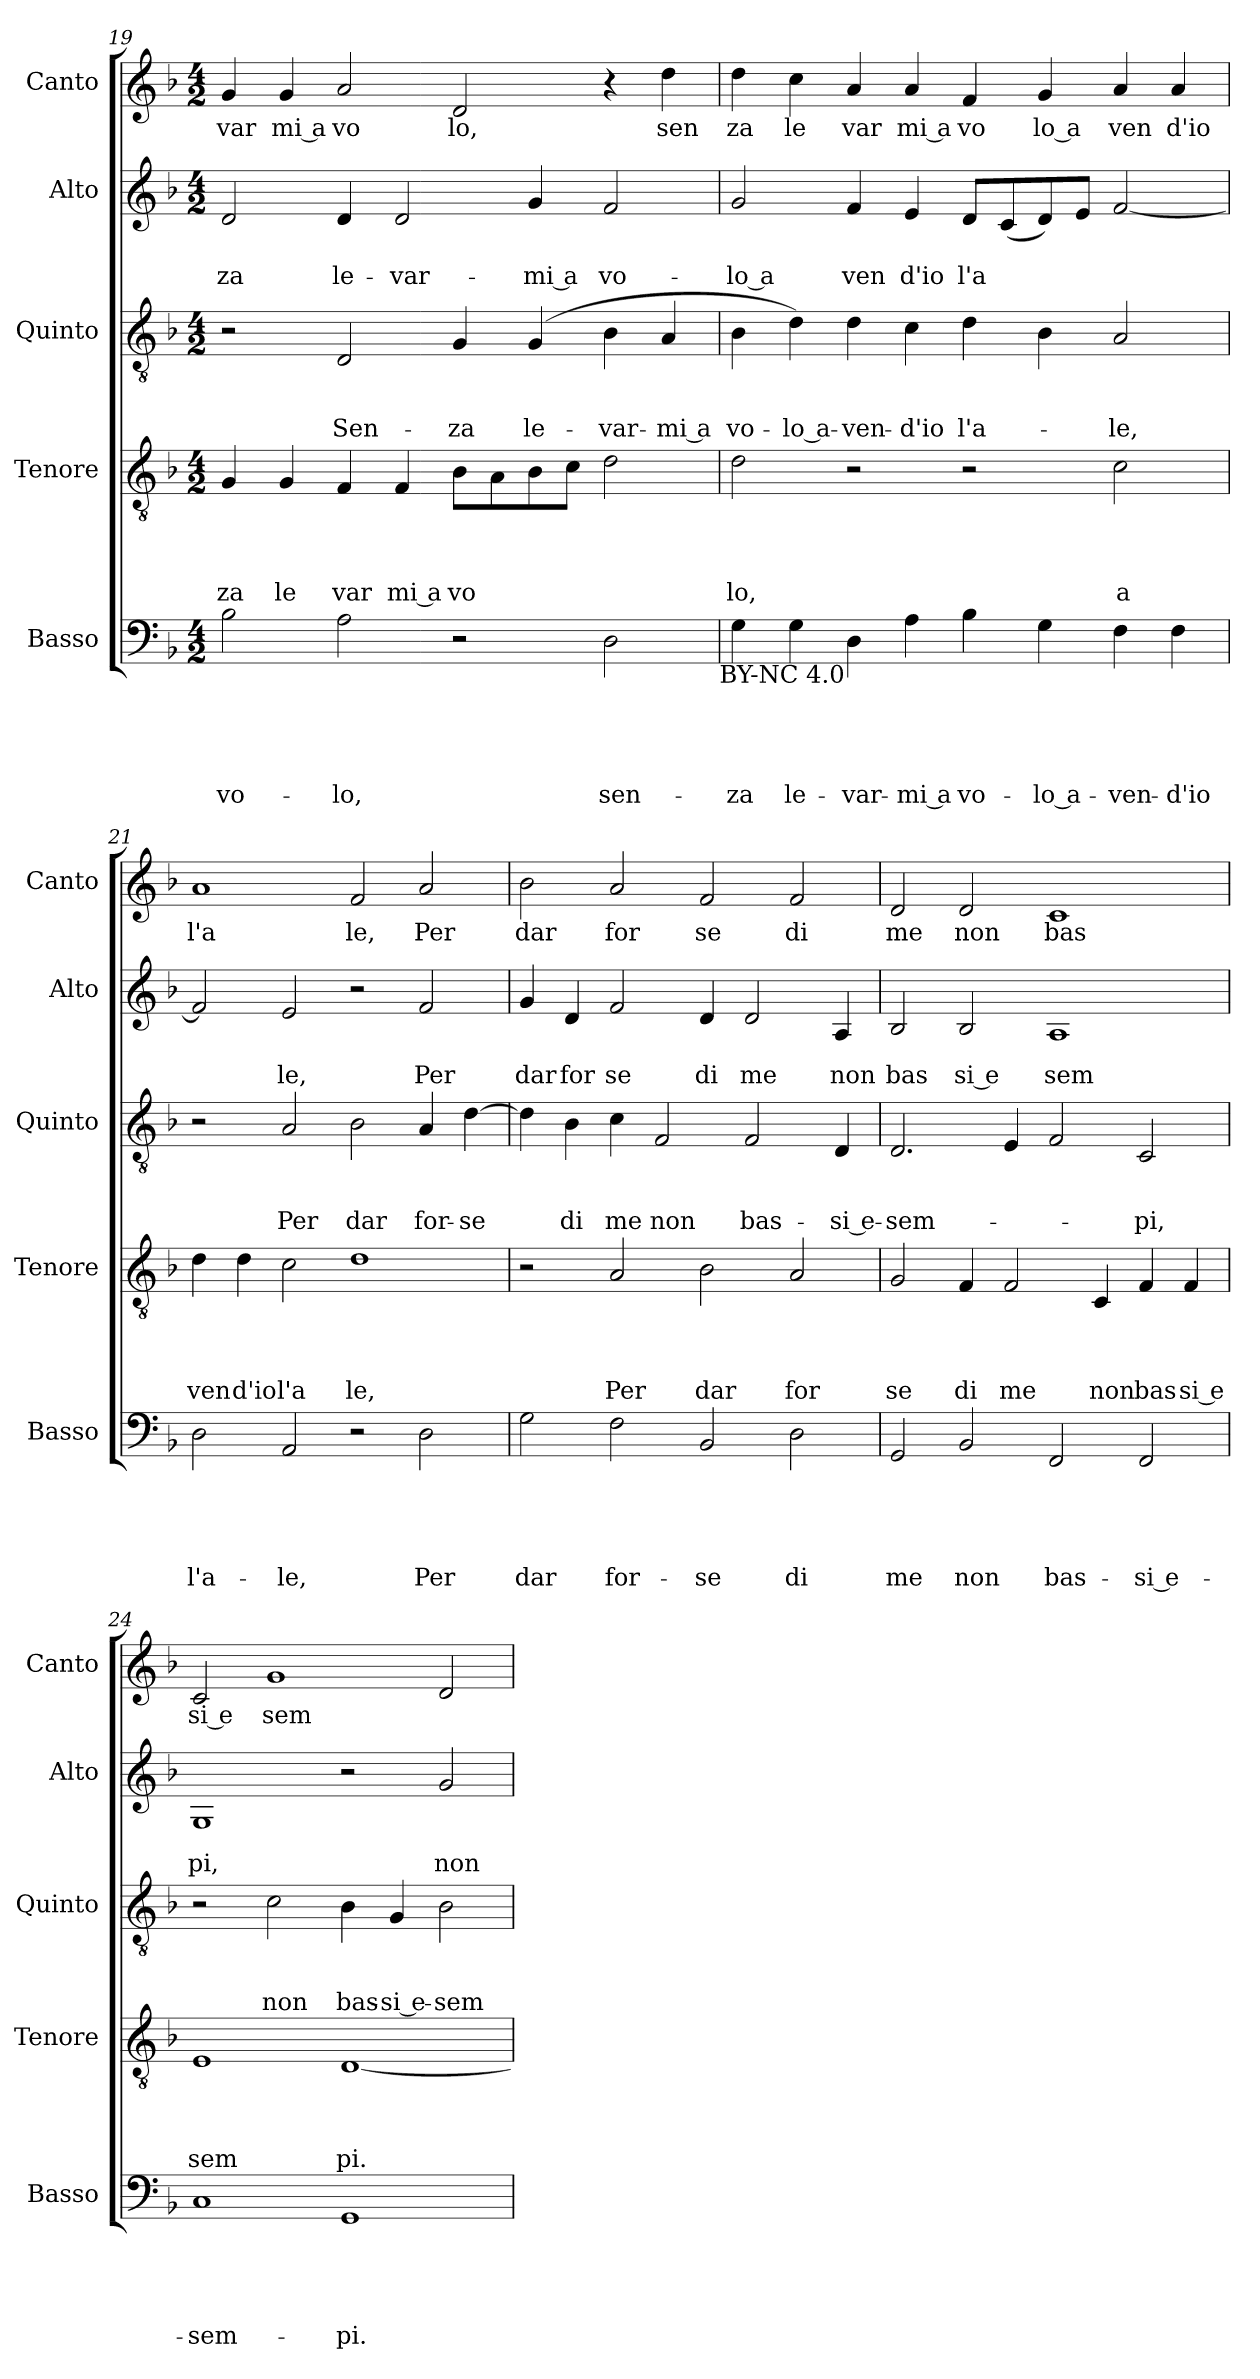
**kern	**text	**text	**text	**text	**text	**kern	**text	**text	**text	**text	**kern	**text	**text	**text	**kern	**text	**text	**kern	**text
*part5	*part5	*part5	*part5	*part5	*part5	*part4	*part4	*part4	*part4	*part4	*part3	*part3	*part3	*part3	*part2	*part2	*part2	*part1	*part1
*staff5	*staff5	*staff5	*staff5	*staff5	*staff5	*staff4	*staff4	*staff4	*staff4	*staff4	*staff3	*staff3	*staff3	*staff3	*staff2	*staff2	*staff2	*staff1	*staff1
*I"Basso	*	*	*	*	*	*I"Tenore	*	*	*	*	*I"Quinto	*	*	*	*I"Alto	*	*	*I"Canto	*
*I'Basso	*	*	*	*	*	*I'Tenore	*	*	*	*	*I'Quinto	*	*	*	*I'Alto	*	*	*I'Canto	*
*clefF4	*	*	*	*	*	*clefGv2	*	*	*	*	*clefGv2	*	*	*	*clefG2	*	*	*clefG2	*
*k[b-]	*	*	*	*	*	*k[b-]	*	*	*	*	*k[b-]	*	*	*	*k[b-]	*	*	*k[b-]	*
*F:	*	*	*	*	*	*F:	*	*	*	*	*F:	*	*	*	*F:	*	*	*F:	*
*M4/2	*	*	*	*	*	*M4/2	*	*	*	*	*M4/2	*	*	*	*M4/2	*	*	*M4/2	*
=19	=19	=19	=19	=19	=19	=19	=19	=19	=19	=19	=19	=19	=19	=19	=19	=19	=19	=19	=19
!	!	!	!	!	!LO:LY:b	!	!	!	!	!LO:LY:b	!	!	!	!	!	!	!LO:LY:b	!	!LO:LY:b
2B-\	.	.	.	.	vo-	4G/	.	.	.	za	2r	.	.	.	2d/	.	-za	4g/	var
!	!	!	!	!	!	!	!	!	!	!LO:LY:b	!	!	!	!	!	!	!	!	!LO:LY:b:rj
.	.	.	.	.	.	4G/	.	.	.	le	.	.	.	.	.	.	.	4g/	mi a
!	!	!	!	!	!LO:LY:b	!	!	!	!	!LO:LY:b	!	!	!	!LO:LY:b	!	!	!LO:LY:b	!	!LO:LY:b
2A\	.	.	.	.	-lo,	4F/	.	.	.	var	2D/	.	.	Sen-	4d/	.	le-	2a/	vo
!	!	!	!	!	!	!	!	!	!	!LO:LY:b:rj	!	!	!	!	!	!	!LO:LY:b	!	!
.	.	.	.	.	.	4F/	.	.	.	mi a	.	.	.	.	2d/	.	-var-	.	.
!	!	!	!	!	!	!	!	!	!	!LO:LY:b	!	!	!	!LO:LY:b	!	!	!	!	!LO:LY:b
2r	.	.	.	.	.	8B-\L	.	.	.	vo	4G/	.	.	-za	.	.	.	2d/	lo,
.	.	.	.	.	.	8A\	.	.	.	.	.	.	.	.	.	.	.	.	.
!	!	!	!	!	!	!	!	!	!	!	!	!	!	!LO:LY:b	!	!	!LO:LY:b:rj	!	!
.	.	.	.	.	.	8B-\	.	.	.	.	(4G/	.	.	le-	4g/	.	-mi a	.	.
.	.	.	.	.	.	8c\J	.	.	.	.	.	.	.	.	.	.	.	.	.
!	!	!	!	!	!LO:LY:b	!	!	!	!	!	!	!	!	!LO:LY:b	!	!	!LO:LY:b	!	!
2D\	.	.	.	.	sen-	2d\	.	.	.	.	4B-\	.	.	-var-	2f/	.	vo-	4r	.
!	!	!	!	!	!	!	!	!	!	!	!	!	!	!LO:LY:b:rj	!	!	!	!	!LO:LY:b
.	.	.	.	.	.	.	.	.	.	.	4A/	.	.	-mi a	.	.	.	4dd\	sen
!LO:TX:b:t=BY-NC 4.0	!	!	!	!	!	!	!	!	!	!	!	!	!	!	!	!	!	!	!
!!LO:PB:g=z
=20	=20	=20	=20	=20	=20	=20	=20	=20	=20	=20	=20	=20	=20	=20	=20	=20	=20	=20	=20
!	!	!	!	!	!LO:LY:b	!	!	!	!	!LO:LY:b	!	!	!	!LO:LY:b	!	!	!LO:LY:b:rj	!	!LO:LY:b
4G\	.	.	.	.	-za	2d\	.	.	.	lo,	4B-\	.	.	vo-	2g/	.	-lo a	4dd\	za
!	!	!	!	!	!LO:LY:b	!	!	!	!	!	!	!	!	!LO:LY:b:rj	!	!	!	!	!LO:LY:b
4G\	.	.	.	.	le-	.	.	.	.	.	4d\)	.	.	-lo a-	.	.	.	4cc\	le
!	!	!	!	!	!LO:LY:b	!	!	!	!	!	!	!	!	!LO:LY:b	!	!	!LO:LY:b	!	!LO:LY:b
4D\	.	.	.	.	-var-	2r	.	.	.	.	4d\	.	.	-ven-	4f/	.	ven	4a/	var
!	!	!	!	!	!LO:LY:b:rj	!	!	!	!	!	!	!	!	!LO:LY:b	!	!	!LO:LY:b	!	!LO:LY:b:rj
4A\	.	.	.	.	-mi a	.	.	.	.	.	4c\	.	.	-d'io	4e/	.	d'io	4a/	mi a
!	!	!	!	!	!LO:LY:b	!	!	!	!	!	!	!	!	!LO:LY:b	!	!	!LO:LY:b	!	!LO:LY:b
4B-\	.	.	.	.	vo-	2r	.	.	.	.	4d\	.	.	l'a-	8d/L	.	l'a	4f/	vo
.	.	.	.	.	.	.	.	.	.	.	.	.	.	.	(>8c/	.	.	.	.
!	!	!	!	!	!LO:LY:b:rj	!	!	!	!	!	!	!	!	!	!	!	!	!	!LO:LY:b:rj
4G\	.	.	.	.	-lo a-	.	.	.	.	.	4B-\	.	.	.	8d/)	.	.	4g/	lo a
.	.	.	.	.	.	.	.	.	.	.	.	.	.	.	8e/J	.	.	.	.
!	!	!	!	!	!LO:LY:b	!	!	!	!	!LO:LY:b	!	!	!	!LO:LY:b	!	!	!	!	!LO:LY:b
4F\	.	.	.	.	-ven-	2c\	.	.	.	a	2A/	.	.	-le,	[<2f/	.	.	4a/	ven
!	!	!	!	!	!LO:LY:b	!	!	!	!	!	!	!	!	!	!	!	!	!	!LO:LY:b
4F\	.	.	.	.	-d'io	.	.	.	.	.	.	.	.	.	.	.	.	4a/	d'io
=21	=21	=21	=21	=21	=21	=21	=21	=21	=21	=21	=21	=21	=21	=21	=21	=21	=21	=21	=21
!	!	!	!	!	!LO:LY:b	!	!	!	!	!LO:LY:b	!	!	!	!	!	!	!	!	!LO:LY:b
2D\	.	.	.	.	l'a-	4d\	.	.	.	ven	2r	.	.	.	2f/]	.	.	1a	l'a
!	!	!	!	!	!	!	!	!	!	!LO:LY:b	!	!	!	!	!	!	!	!	!
.	.	.	.	.	.	4d\	.	.	.	d'io	.	.	.	.	.	.	.	.	.
!	!	!	!	!	!LO:LY:b	!	!	!	!	!LO:LY:b	!	!	!	!LO:LY:b	!	!	!LO:LY:b	!	!
2AA/	.	.	.	.	-le,	2c\	.	.	.	l'a	2A/	.	.	Per	2e/	.	le,	.	.
!	!	!	!	!	!	!	!	!	!	!LO:LY:b	!	!	!	!LO:LY:b	!	!	!	!	!LO:LY:b
2r	.	.	.	.	.	1d	.	.	.	le,	2B-\	.	.	dar	2r	.	.	2f/	le,
!	!	!	!	!	!LO:LY:b	!	!	!	!	!	!	!	!	!LO:LY:b	!	!	!LO:LY:b	!	!LO:LY:b
2D\	.	.	.	.	Per	.	.	.	.	.	4A/	.	.	for-	2f/	.	Per	2a/	Per
!	!	!	!	!	!	!	!	!	!	!	!	!	!	!LO:LY:b	!	!	!	!	!
.	.	.	.	.	.	.	.	.	.	.	[>4d\	.	.	-se	.	.	.	.	.
=22	=22	=22	=22	=22	=22	=22	=22	=22	=22	=22	=22	=22	=22	=22	=22	=22	=22	=22	=22
!	!	!	!	!	!LO:LY:b	!	!	!	!	!	!	!	!	!	!	!	!LO:LY:b	!	!LO:LY:b
2G\	.	.	.	.	dar	2r	.	.	.	.	4d\]	.	.	.	4g/	.	dar	2b-\	dar
!	!	!	!	!	!	!	!	!	!	!	!	!	!	!LO:LY:b	!	!	!LO:LY:b	!	!
.	.	.	.	.	.	.	.	.	.	.	4B-\	.	.	di	4d/	.	for	.	.
!	!	!	!	!	!LO:LY:b	!	!	!	!	!LO:LY:b	!	!	!	!LO:LY:b	!	!	!LO:LY:b	!	!LO:LY:b
2F\	.	.	.	.	for-	2A/	.	.	.	Per	4c\	.	.	me	2f/	.	se	2a/	for
!	!	!	!	!	!	!	!	!	!	!	!	!	!	!LO:LY:b	!	!	!	!	!
.	.	.	.	.	.	.	.	.	.	.	2F/	.	.	non	.	.	.	.	.
!	!	!	!	!	!LO:LY:b	!	!	!	!	!LO:LY:b	!	!	!	!	!	!	!LO:LY:b	!	!LO:LY:b
2BB-/	.	.	.	.	-se	2B-\	.	.	.	dar	.	.	.	.	4d/	.	di	2f/	se
!	!	!	!	!	!	!	!	!	!	!	!	!	!	!LO:LY:b	!	!	!LO:LY:b	!	!
.	.	.	.	.	.	.	.	.	.	.	2F/	.	.	bas-	2d/	.	me	.	.
!	!	!	!	!	!LO:LY:b	!	!	!	!	!LO:LY:b	!	!	!	!	!	!	!	!	!LO:LY:b
2D\	.	.	.	.	di	2A/	.	.	.	for	.	.	.	.	.	.	.	2f/	di
!	!	!	!	!	!	!	!	!	!	!	!	!	!	!LO:LY:b:rj	!	!	!LO:LY:b	!	!
.	.	.	.	.	.	.	.	.	.	.	4D/	.	.	-si e-	4A/	.	non	.	.
=23	=23	=23	=23	=23	=23	=23	=23	=23	=23	=23	=23	=23	=23	=23	=23	=23	=23	=23	=23
!	!	!	!	!	!LO:LY:b	!	!	!	!	!LO:LY:b	!	!	!	!LO:LY:b	!	!	!LO:LY:b	!	!LO:LY:b
2GG/	.	.	.	.	me	2G/	.	.	.	se	2.D/	.	.	-sem-	2B-/	.	bas	2d/	me
!	!	!	!	!	!LO:LY:b	!	!	!	!	!LO:LY:b	!	!	!	!	!	!	!LO:LY:b:rj	!	!LO:LY:b
2BB-/	.	.	.	.	non	4F/	.	.	.	di	.	.	.	.	2B-/	.	si e	2d/	non
!	!	!	!	!	!	!	!	!	!	!LO:LY:b	!	!	!	!	!	!	!	!	!
.	.	.	.	.	.	2F/	.	.	.	me	(4E/	.	.	.	.	.	.	.	.
!	!	!	!	!	!LO:LY:b	!	!	!	!	!	!	!	!	!	!	!	!LO:LY:b	!	!LO:LY:b
2FF/	.	.	.	.	bas-	.	.	.	.	.	2F/	.	.	.	1A	.	sem	1c	bas
!	!	!	!	!	!	!	!	!	!	!LO:LY:b	!	!	!	!	!	!	!	!	!
.	.	.	.	.	.	4C/	.	.	.	non	.	.	.	.	.	.	.	.	.
!	!	!	!	!	!LO:LY:b:rj	!	!	!	!	!LO:LY:b	!	!	!	!LO:LY:b	!	!	!	!	!
2FF/	.	.	.	.	-si e-	4F/	.	.	.	bas	2C/	.	.	-pi,	.	.	.	.	.
!	!	!	!	!	!	!	!	!	!	!LO:LY:b:rj	!	!	!	!	!	!	!	!	!
.	.	.	.	.	.	4F/	.	.	.	si e	.	.	.	.	.	.	.	.	.
=24	=24	=24	=24	=24	=24	=24	=24	=24	=24	=24	=24	=24	=24	=24	=24	=24	=24	=24	=24
!	!	!	!	!	!LO:LY:b	!	!	!	!	!LO:LY:b	!	!	!	!	!	!	!LO:LY:b	!	!LO:LY:b:rj
1C	.	.	.	.	-sem-	1E	.	.	.	sem	2r	.	.	.	1G	.	pi,	2c/	si e
!	!	!	!	!	!	!	!	!	!	!	!	!	!	!LO:LY:b	!	!	!	!	!LO:LY:b
.	.	.	.	.	.	.	.	.	.	.	2c\	.	.	non	.	.	.	1g	sem
!	!	!	!	!	!LO:LY:b	!	!	!	!	!LO:LY:b	!	!	!	!LO:LY:b	!	!	!	!	!
1GG	.	.	.	.	-pi.	[<1D	.	.	.	pi.	4B-\	.	.	bas-	2r	.	.	.	.
!	!	!	!	!	!	!	!	!	!	!	!	!	!	!LO:LY:b:rj	!	!	!	!	!
.	.	.	.	.	.	.	.	.	.	.	4G/	.	.	-si e-	.	.	.	.	.
!	!	!	!	!	!	!	!	!	!	!	!	!	!	!LO:LY:b	!	!	!LO:LY:b	!	!
.	.	.	.	.	.	.	.	.	.	.	2B-\	.	.	-sem-	2g/	.	non	2d/	.
=	=	=	=	=	=	=	=	=	=	=	=	=	=	=	=	=	=	=	=
*-	*-	*-	*-	*-	*-	*-	*-	*-	*-	*-	*-	*-	*-	*-	*-	*-	*-	*-	*-
